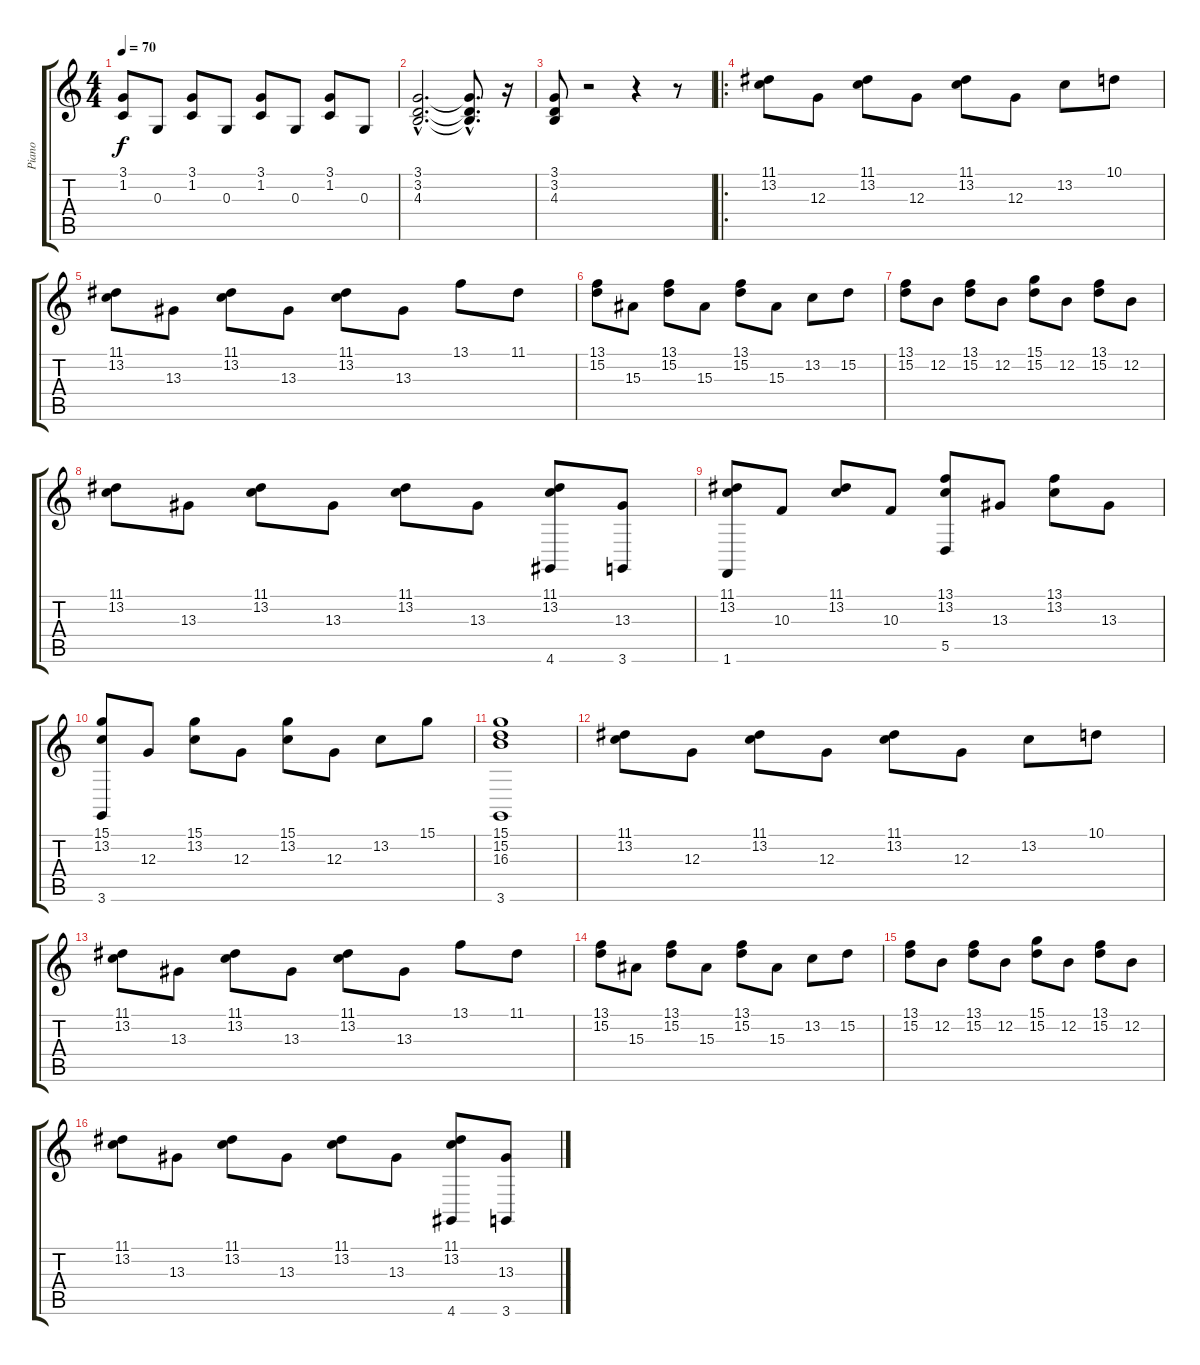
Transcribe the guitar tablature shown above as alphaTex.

\track ("Piano" "Piano") {instrument acousticgrandpiano}
\staff {score tabs}
\tuning (E4 B3 G3 D3 A2 E2) {hide}
\ts (4 4)
\tempo 70
\clef g2
\ks c
(3.1 1.2).8{dy f} 0.3.8 (3.1 1.2).8 0.3.8 (3.1 1.2).8 0.3.8 (3.1 1.2).8 0.3.8 |
(3.1{hac} 3.2{hac} 4.3{hac}).2{d} (3.1{hac t} 3.2{hac t} 4.3{hac t}).8{d} r.16 |
(3.1 3.2 4.3).8 r.2 r.4 r.8 |
\ro
(11.1 13.2).8 12.3.8 (11.1 13.2).8 12.3.8 (11.1 13.2).8 12.3.8 13.2.8 10.1.8 |
(11.1 13.2).8 13.3.8 (11.1 13.2).8 13.3.8 (11.1 13.2).8 13.3.8 13.1.8 11.1.8 |
(13.1 15.2).8 15.3.8 (13.1 15.2).8 15.3.8 (13.1 15.2).8 15.3.8 13.2.8 15.2.8 |
(13.1 15.2).8 12.2.8 (13.1 15.2).8 12.2.8 (15.1 15.2).8 12.2.8 (13.1 15.2).8 12.2.8 |
(11.1 13.2).8 13.3.8 (11.1 13.2).8 13.3.8 (11.1 13.2).8 13.3.8 (11.1 13.2 4.6).8 (13.3 3.6).8 |
(11.1 13.2 1.6).8 10.3.8 (11.1 13.2).8 10.3.8 (13.1 13.2 5.5).8 13.3.8 (13.1 13.2).8 13.3.8 |
(15.1 13.2 3.6).8 12.3.8 (15.1 13.2).8 12.3.8 (15.1 13.2).8 12.3.8 13.2.8 15.1.8 |
(15.1 15.2 16.3 3.6).1 |
(11.1 13.2).8 12.3.8 (11.1 13.2).8 12.3.8 (11.1 13.2).8 12.3.8 13.2.8 10.1.8 |
(11.1 13.2).8 13.3.8 (11.1 13.2).8 13.3.8 (11.1 13.2).8 13.3.8 13.1.8 11.1.8 |
(13.1 15.2).8 15.3.8 (13.1 15.2).8 15.3.8 (13.1 15.2).8 15.3.8 13.2.8 15.2.8 |
(13.1 15.2).8 12.2.8 (13.1 15.2).8 12.2.8 (15.1 15.2).8 12.2.8 (13.1 15.2).8 12.2.8 |
(11.1 13.2).8 13.3.8 (11.1 13.2).8 13.3.8 (11.1 13.2).8 13.3.8 (11.1 13.2 4.6).8 (13.3 3.6).8
